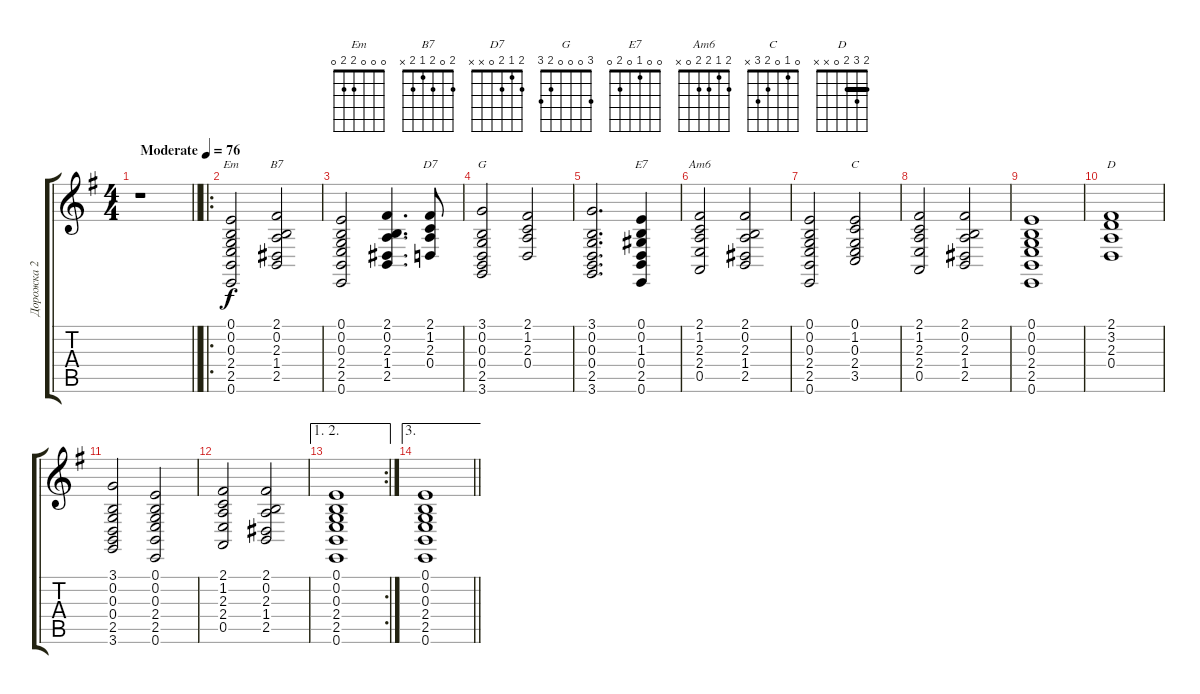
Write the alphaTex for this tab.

\track ("Дорожка 2" "Дорожка 2") {instrument stringensemble1}
\staff {score tabs}
\tuning (E4 B3 G3 D3 A2 E2) {hide}
\chord ("Em" 0 0 0 2 2 0)
\chord ("B7" 2 0 2 1 2 x)
\chord ("D7" 2 1 2 0 x x)
\chord ("G" 3 0 0 0 2 3)
\chord ("E7" 0 0 1 0 2 0)
\chord ("Am6" 2 1 2 2 0 x)
\chord ("C" 0 1 0 2 3 x)
\chord ("D" 2 3 2 0 x x) {barre 2}
\ts (4 4)
\tempo (76 "Moderate")
\clef g2
\barLineRight lightlight
\ks g
r.1{dy f instrument stringensemble1} |
\ro
(0.1 0.2 0.3 2.4 2.5 0.6).2{ch "Em"} (2.1 0.2 2.3 1.4 2.5).2{ch "B7"} |
(0.1 0.2 0.3 2.4 2.5 0.6).2 (2.1 0.2 2.3 1.4 2.5).4{d} (2.1 1.2 2.3 0.4).8{ch "D7"} |
(3.1 0.2 0.3 0.4 2.5 3.6).2{ch "G"} (2.1 1.2 2.3 0.4).2 |
(3.1 0.2 0.3 0.4 2.5 3.6).2{d} (0.1 0.2 1.3 0.4 2.5 0.6).4{ch "E7"} |
(2.1 1.2 2.3 2.4 0.5).2{ch "Am6"} (2.1 0.2 2.3 1.4 2.5).2 |
(0.1 0.2 0.3 2.4 2.5 0.6).2 (0.1 1.2 0.3 2.4 3.5).2{ch "C"} |
(2.1 1.2 2.3 2.4 0.5).2 (2.1 0.2 2.3 1.4 2.5).2 |
(0.1 0.2 0.3 2.4 2.5 0.6).1 |
(2.1 3.2 2.3 0.4).1{ch "D"} |
(3.1 0.2 0.3 0.4 2.5 3.6).2 (0.1 0.2 0.3 2.4 2.5 0.6).2 |
(2.1 1.2 2.3 2.4 0.5).2 (2.1 0.2 2.3 1.4 2.5).2 |
\ae (1 2)
\rc 2
(0.1 0.2 0.3 2.4 2.5 0.6).1 |
\ae 3
\barLineRight lightlight
(0.1 0.2 0.3 2.4 2.5 0.6).1
